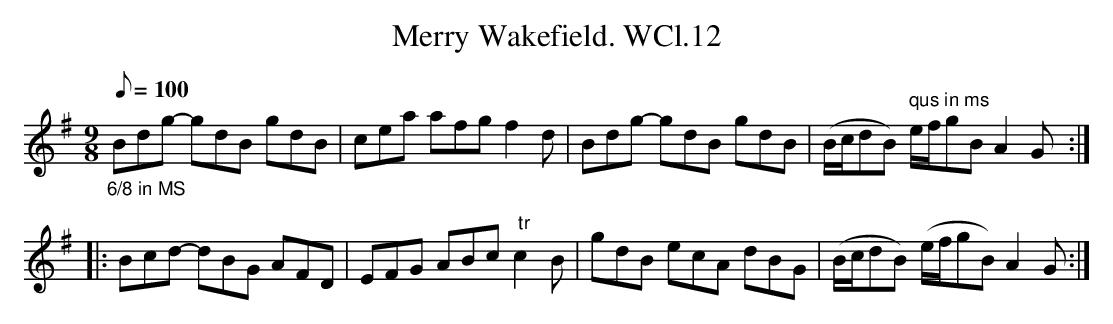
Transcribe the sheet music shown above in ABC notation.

X:1
T:Merry Wakefield. WCl.12
M:9/8
L:1/8
Q:100
K:G
"_6/8 in MS"Bdg -gdB gdB|cea afg f2 d|\
Bdg -gdB gdB|(B/2c/2dB) " qus in ms"e/f/gB A2G:|
|:Bcd -dBG AFD|EFG ABc " tr"c2B|\
gdB ecA dBG|(B/2c/2dB) (e/2f/2gB) A2G:|
